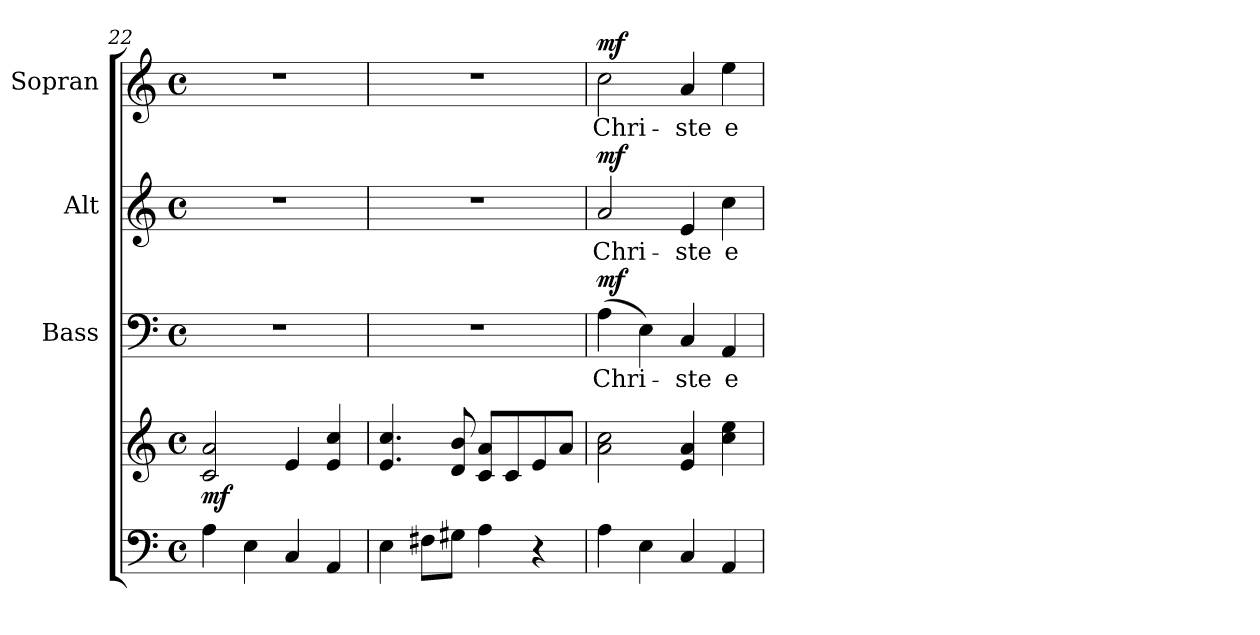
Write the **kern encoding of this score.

**kern	**kern	**dynam	**kern	**text	**dynam	**kern	**text	**dynam	**kern	**text	**dynam
*part4	*part4	*part4	*part3	*part3	*part3	*part2	*part2	*part2	*part1	*part1	*part1
*staff5	*staff4	*staff4/5	*staff3	*staff3	*staff3	*staff2	*staff2	*staff2	*staff1	*staff1	*staff1
*	*	*	*I"Bass	*	*	*I"Alt	*	*	*I"Sopran	*	*
*	*	*	*I'B.	*	*	*I'A	*	*	*I'S	*	*
!!LO:LB:g=z
*clefF4	*clefG2	*	*clefF4	*	*	*clefG2	*	*	*clefG2	*	*
*k[]	*k[]	*	*k[]	*	*	*k[]	*	*	*k[]	*	*
*C:	*C:	*	*C:	*	*	*C:	*	*	*C:	*	*
*M4/4	*M4/4	*	*M4/4	*	*	*M4/4	*	*	*M4/4	*	*
*met(c)	*met(c)	*	*met(c)	*	*	*met(c)	*	*	*met(c)	*	*
=22	=22	=22	=22	=22	=22	=22	=22	=22	=22	=22	=22
!	!	!LO:DY:b	!	!	!	!	!	!	!	!	!
4A\	2c/ 2a/	mf	1r	.	.	1r	.	.	1r	.	.
4E\	.	.	.	.	.	.	.	.	.	.	.
4C/	4e/	.	.	.	.	.	.	.	.	.	.
4AA/	4e/ 4cc/	.	.	.	.	.	.	.	.	.	.
=23	=23	=23	=23	=23	=23	=23	=23	=23	=23	=23	=23
4E\	4.e/ 4.cc/	.	1r	.	.	1r	.	.	1r	.	.
8F#X\L	.	.	.	.	.	.	.	.	.	.	.
8G#X\J	8d/ 8b/	.	.	.	.	.	.	.	.	.	.
4A\	8c/ 8a/L	.	.	.	.	.	.	.	.	.	.
.	8c/	.	.	.	.	.	.	.	.	.	.
4r	8e/	.	.	.	.	.	.	.	.	.	.
.	8a/J	.	.	.	.	.	.	.	.	.	.
=24	=24	=24	=24	=24	=24	=24	=24	=24	=24	=24	=24
!	!	!	!	!LO:LY:b	!LO:DY:a	!	!LO:LY:b	!LO:DY:a	!	!LO:LY:b	!LO:DY:a
4A\	2a\ 2cc\	.	(>4A\	Chri-	mf	2a/	Chri-	mf	2cc\	Chri-	mf
4E\	.	.	4E\)	.	.	.	.	.	.	.	.
!	!	!	!	!LO:LY:b	!	!	!LO:LY:b	!	!	!LO:LY:b	!
4C/	4e/ 4a/	.	4C/	-ste	.	4e/	-ste	.	4a/	-ste	.
!	!	!	!	!LO:LY:b	!	!	!LO:LY:b	!	!	!LO:LY:b	!
4AA/	4cc\ 4ee\	.	4AA/	e-	.	4cc\	e-	.	4ee\	e-	.
=	=	=	=	=	=	=	=	=	=	=	=
*-	*-	*-	*-	*-	*-	*-	*-	*-	*-	*-	*-
